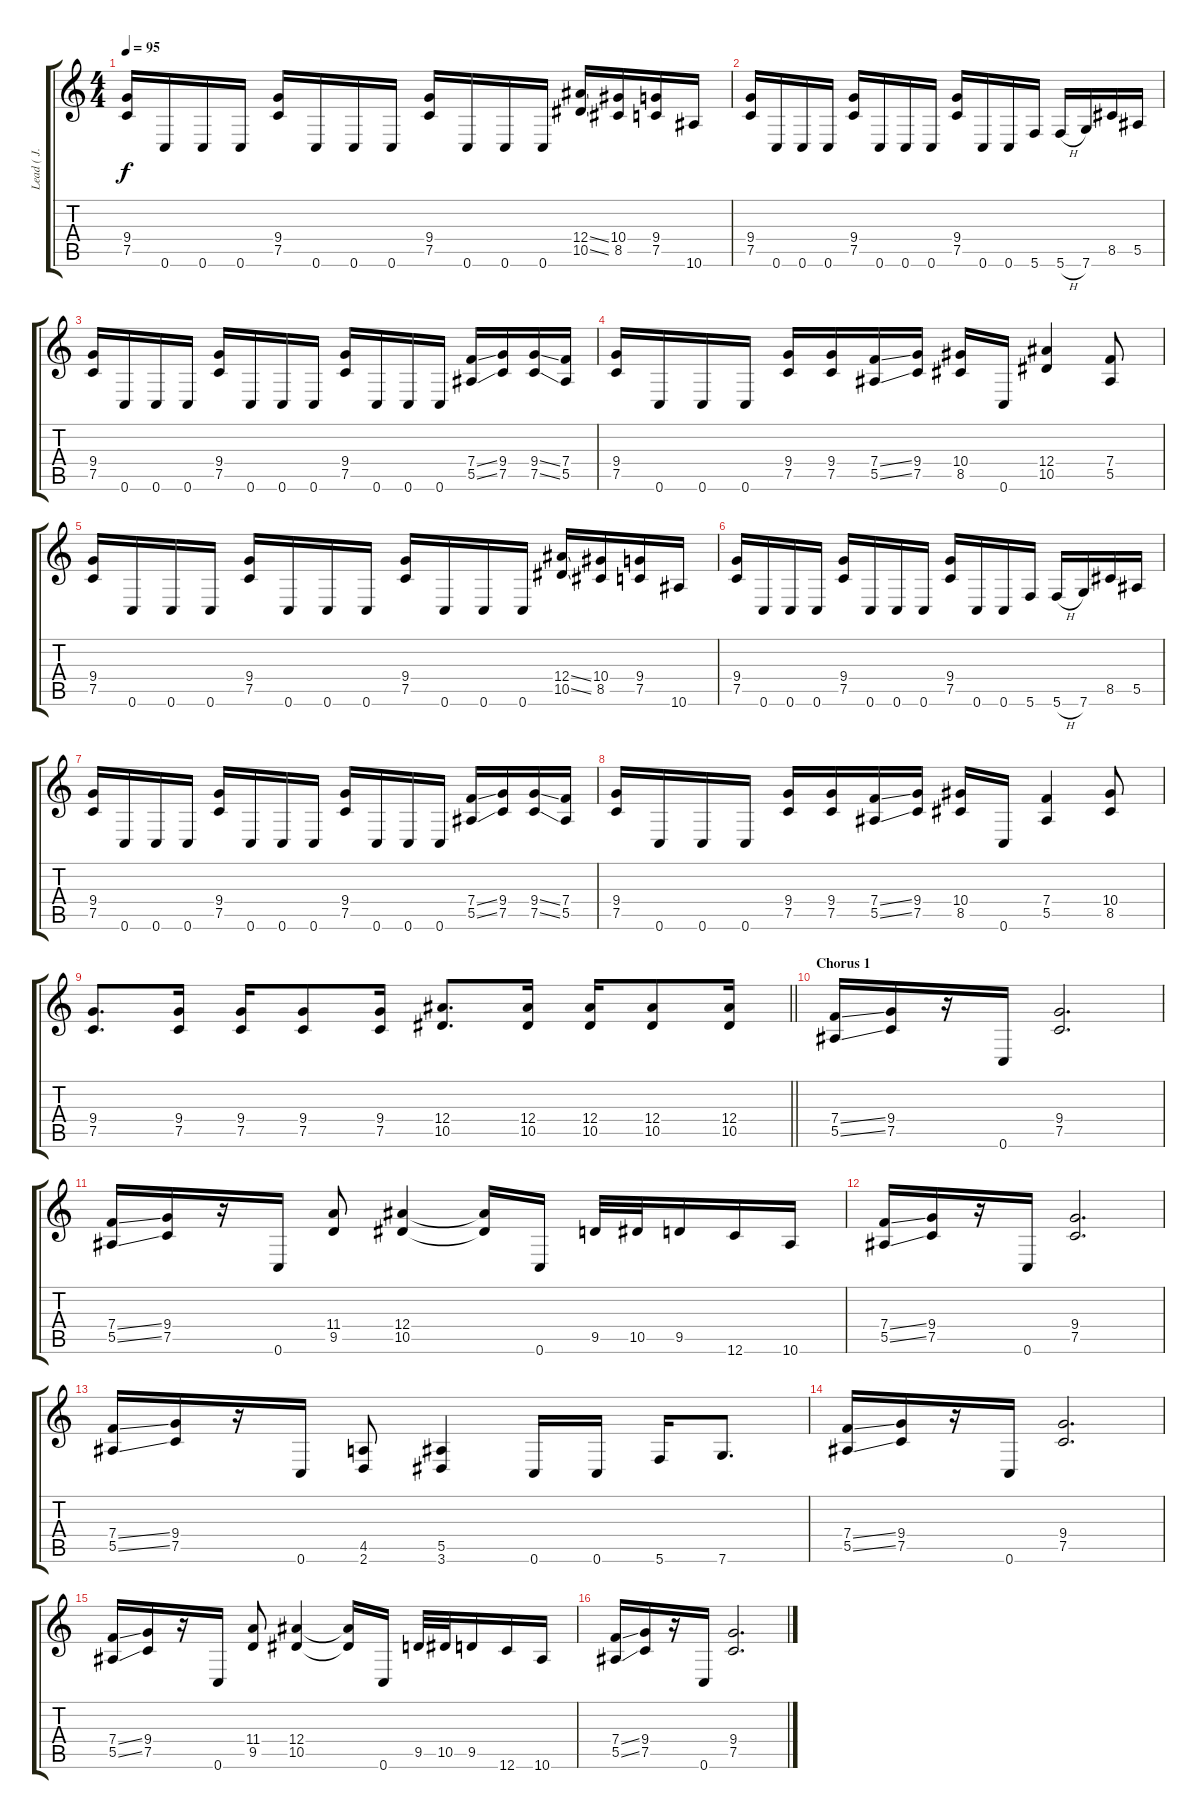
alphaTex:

\track ("Lead ( J. D. Cronise ) " "Lead ( J. ") {instrument distortionguitar}
\staff {score tabs}
\tuning (C4 G3 Eb3 Bb2 F2 C2) {hide}
\ts (4 4)
\tempo 95
\clef g2
\ks c
(9.4 7.5).16{dy f} 0.6.16 0.6.16 0.6.16 (9.4 7.5).16 0.6.16 0.6.16 0.6.16 (9.4 7.5).16 0.6.16 0.6.16 0.6.16 (12.4{ss} 10.5{ss}).16 (10.4 8.5).16 (9.4 7.5).16 10.6.16 |
(9.4 7.5).16 0.6.16 0.6.16 0.6.16 (9.4 7.5).16 0.6.16 0.6.16 0.6.16 (9.4 7.5).16 0.6.16 0.6.16 5.6.16 5.6{h}.16 7.6.16 8.5.16 5.5.16 |
(9.4 7.5).16 0.6.16 0.6.16 0.6.16 (9.4 7.5).16 0.6.16 0.6.16 0.6.16 (9.4 7.5).16 0.6.16 0.6.16 0.6.16 (7.4{ss} 5.5{ss}).16 (9.4 7.5).16 (9.4{ss} 7.5{ss}).16 (7.4 5.5).16 |
(9.4 7.5).16 0.6.16 0.6.16 0.6.16 (9.4 7.5).16 (9.4 7.5).16 (7.4{ss} 5.5{ss}).16 (9.4 7.5).16 (10.4 8.5).16 0.6.16 (12.4 10.5).4 (7.4 5.5).8 |
(9.4 7.5).16 0.6.16 0.6.16 0.6.16 (9.4 7.5).16 0.6.16 0.6.16 0.6.16 (9.4 7.5).16 0.6.16 0.6.16 0.6.16 (12.4{ss} 10.5{ss}).16 (10.4 8.5).16 (9.4 7.5).16 10.6.16 |
(9.4 7.5).16 0.6.16 0.6.16 0.6.16 (9.4 7.5).16 0.6.16 0.6.16 0.6.16 (9.4 7.5).16 0.6.16 0.6.16 5.6.16 5.6{h}.16 7.6.16 8.5.16 5.5.16 |
(9.4 7.5).16 0.6.16 0.6.16 0.6.16 (9.4 7.5).16 0.6.16 0.6.16 0.6.16 (9.4 7.5).16 0.6.16 0.6.16 0.6.16 (7.4{ss} 5.5{ss}).16 (9.4 7.5).16 (9.4{ss} 7.5{ss}).16 (7.4 5.5).16 |
(9.4 7.5).16 0.6.16 0.6.16 0.6.16 (9.4 7.5).16 (9.4 7.5).16 (7.4{ss} 5.5{ss}).16 (9.4 7.5).16 (10.4 8.5).16 0.6.16 (7.4 5.5).4 (10.4 8.5).8 |
\barLineRight lightlight
(9.4 7.5).8{d} (9.4 7.5).16 (9.4 7.5).16 (9.4 7.5).8 (9.4 7.5).16 (12.4 10.5).8{d} (12.4 10.5).16 (12.4 10.5).16 (12.4 10.5).8 (12.4 10.5).16 |
\section ("" "Chorus 1")
(7.4{ss} 5.5{ss}).16 (9.4 7.5).16 r.16 0.6.16 (9.4 7.5).2{d} |
(7.4{ss} 5.5{ss}).16 (9.4 7.5).16 r.16 0.6.16 (11.4 9.5).8 (12.4 10.5).4 (12.4{t} 10.5{t}).16 0.6.16 9.5.32 10.5.32 9.5.16 12.6.16 10.6.16 |
(7.4{ss} 5.5{ss}).16 (9.4 7.5).16 r.16 0.6.16 (9.4 7.5).2{d} |
(7.4{ss} 5.5{ss}).16 (9.4 7.5).16 r.16 0.6.16 (4.5 2.6).8 (5.5 3.6).4 0.6.16 0.6.16 5.6.16 7.6.8{d} |
(7.4{ss} 5.5{ss}).16 (9.4 7.5).16 r.16 0.6.16 (9.4 7.5).2{d} |
(7.4{ss} 5.5{ss}).16 (9.4 7.5).16 r.16 0.6.16 (11.4 9.5).8 (12.4 10.5).4 (12.4{t} 10.5{t}).16 0.6.16 9.5.32 10.5.32 9.5.16 12.6.16 10.6.16 |
(7.4{ss} 5.5{ss}).16 (9.4 7.5).16 r.16 0.6.16 (9.4 7.5).2{d}
